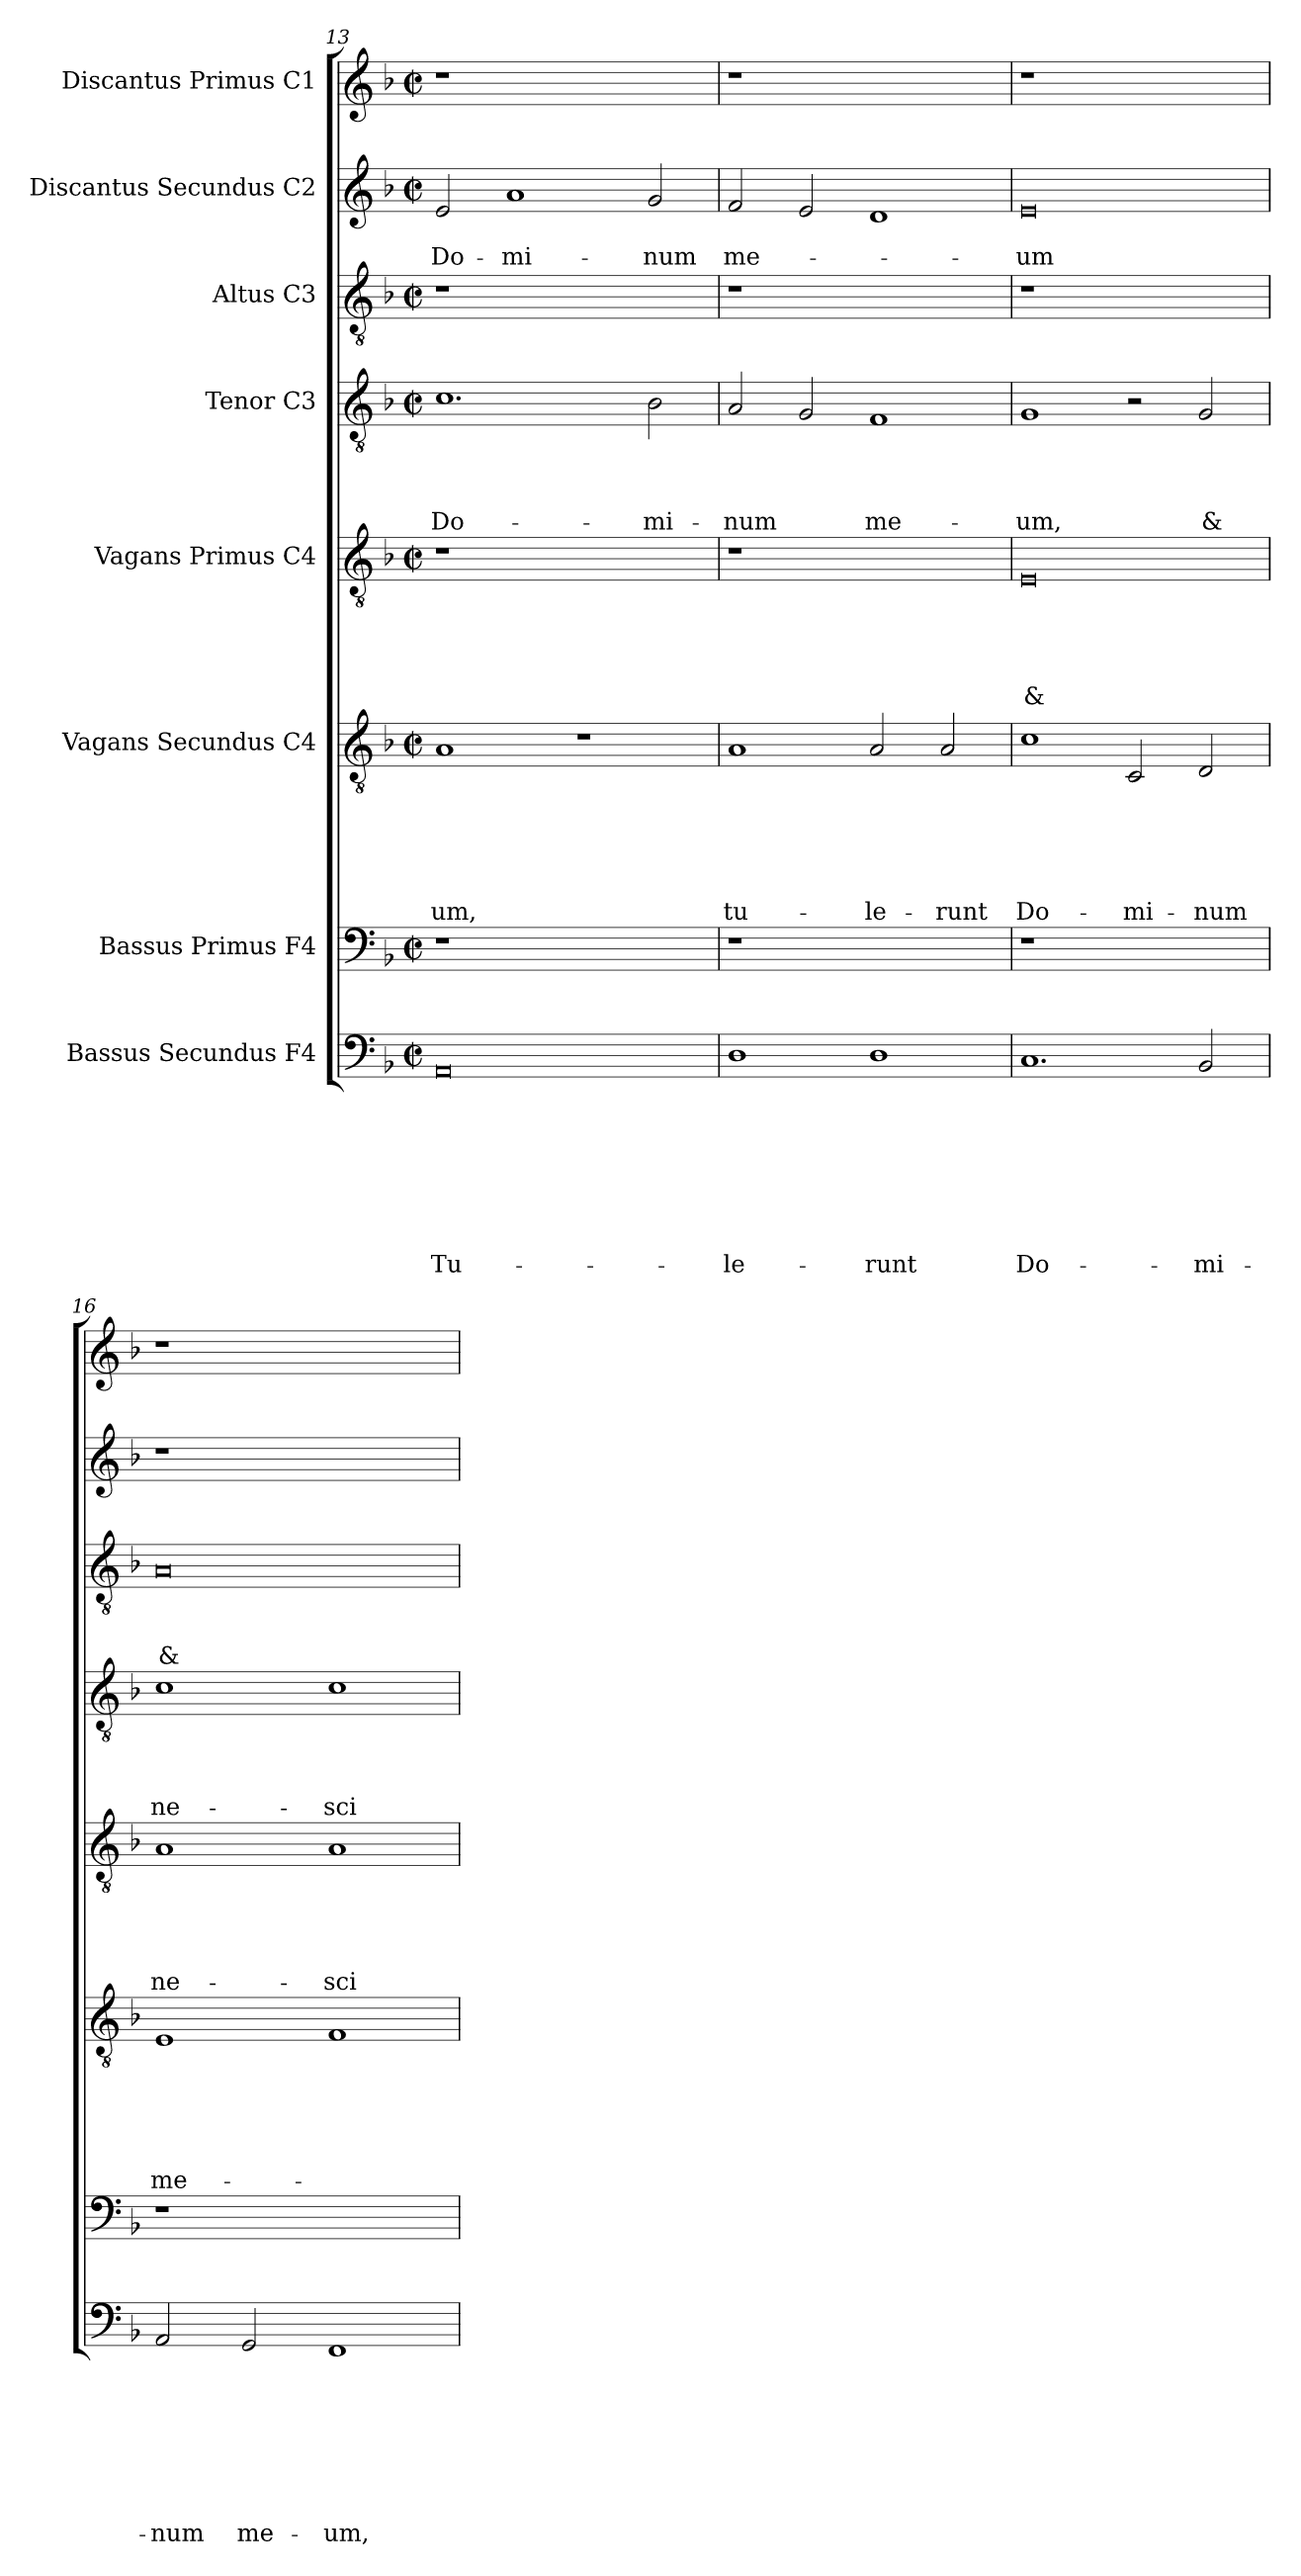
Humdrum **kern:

**kern	**text	**text	**text	**text	**text	**text	**text	**text	**kern	**kern	**text	**text	**text	**text	**text	**text	**kern	**text	**text	**text	**text	**text	**kern	**text	**text	**text	**text	**kern	**text	**text	**text	**kern	**text	**text	**kern
*part8	*part8	*part8	*part8	*part8	*part8	*part8	*part8	*part8	*part7	*part6	*part6	*part6	*part6	*part6	*part6	*part6	*part5	*part5	*part5	*part5	*part5	*part5	*part4	*part4	*part4	*part4	*part4	*part3	*part3	*part3	*part3	*part2	*part2	*part2	*part1
*staff8	*staff8	*staff8	*staff8	*staff8	*staff8	*staff8	*staff8	*staff8	*staff7	*staff6	*staff6	*staff6	*staff6	*staff6	*staff6	*staff6	*staff5	*staff5	*staff5	*staff5	*staff5	*staff5	*staff4	*staff4	*staff4	*staff4	*staff4	*staff3	*staff3	*staff3	*staff3	*staff2	*staff2	*staff2	*staff1
*I"Bassus  Secundus F4	*	*	*	*	*	*	*	*	*I"Bassus  Primus  F4	*I"Vagans  Secundus C4	*	*	*	*	*	*	*I"Vagans  Primus  C4	*	*	*	*	*	*I"Tenor C3	*	*	*	*	*I"Altus C3	*	*	*	*I"Discantus  Secundus C2	*	*	*I"Discantus  Primus C1
*clefF4	*	*	*	*	*	*	*	*	*clefF4	*clefGv2	*	*	*	*	*	*	*clefGv2	*	*	*	*	*	*clefGv2	*	*	*	*	*clefGv2	*	*	*	*clefG2	*	*	*clefG2
*k[b-]	*	*	*	*	*	*	*	*	*k[b-]	*k[b-]	*	*	*	*	*	*	*k[b-]	*	*	*	*	*	*k[b-]	*	*	*	*	*k[b-]	*	*	*	*k[b-]	*	*	*k[b-]
*F:	*	*	*	*	*	*	*	*	*F:	*F:	*	*	*	*	*	*	*F:	*	*	*	*	*	*F:	*	*	*	*	*F:	*	*	*	*F:	*	*	*F:
*M2/2	*	*	*	*	*	*	*	*	*M2/2	*M2/2	*	*	*	*	*	*	*M2/2	*	*	*	*	*	*M2/2	*	*	*	*	*M2/2	*	*	*	*M2/2	*	*	*M2/2
*met(c|)	*	*	*	*	*	*	*	*	*met(c|)	*met(c|)	*	*	*	*	*	*	*met(c|)	*	*	*	*	*	*met(c|)	*	*	*	*	*met(c|)	*	*	*	*met(c|)	*	*	*met(c|)
=13	=13	=13	=13	=13	=13	=13	=13	=13	=13	=13	=13	=13	=13	=13	=13	=13	=13	=13	=13	=13	=13	=13	=13	=13	=13	=13	=13	=13	=13	=13	=13	=13	=13	=13	=13
0AA	.	.	.	.	.	.	.	Tu-	1r	1A	.	.	.	.	.	-um,	1r	.	.	.	.	.	1.c	.	.	.	Do-	1r	.	.	.	2e/	.	Do-	1r
.	.	.	.	.	.	.	.	.	.	.	.	.	.	.	.	.	.	.	.	.	.	.	.	.	.	.	.	.	.	.	.	1a	.	-mi-	.
.	.	.	.	.	.	.	.	.	1ryy	1r	.	.	.	.	.	.	1ryy	.	.	.	.	.	.	.	.	.	.	1ryy	.	.	.	.	.	.	1ryy
.	.	.	.	.	.	.	.	.	.	.	.	.	.	.	.	.	.	.	.	.	.	.	2B-\	.	.	.	-mi-	.	.	.	.	2g/	.	-num	.
!!LO:PB:g=z
=14	=14	=14	=14	=14	=14	=14	=14	=14	=14	=14	=14	=14	=14	=14	=14	=14	=14	=14	=14	=14	=14	=14	=14	=14	=14	=14	=14	=14	=14	=14	=14	=14	=14	=14	=14
1D	.	.	.	.	.	.	.	-le-	1r	1A	.	.	.	.	.	tu-	1r	.	.	.	.	.	2A/	.	.	.	-num	1r	.	.	.	2f/	.	me-	1r
.	.	.	.	.	.	.	.	.	.	.	.	.	.	.	.	.	.	.	.	.	.	.	2G/	.	.	.	.	.	.	.	.	2e/	.	.	.
1D	.	.	.	.	.	.	.	-runt	1ryy	2A/	.	.	.	.	.	-le-	1ryy	.	.	.	.	.	1F	.	.	.	me-	1ryy	.	.	.	1d	.	.	1ryy
.	.	.	.	.	.	.	.	.	.	2A/	.	.	.	.	.	-runt	.	.	.	.	.	.	.	.	.	.	.	.	.	.	.	.	.	.	.
=15	=15	=15	=15	=15	=15	=15	=15	=15	=15	=15	=15	=15	=15	=15	=15	=15	=15	=15	=15	=15	=15	=15	=15	=15	=15	=15	=15	=15	=15	=15	=15	=15	=15	=15	=15
1.C	.	.	.	.	.	.	.	Do-	1r	1c	.	.	.	.	.	Do-	0E	.	.	.	.	&	1G	.	.	.	-um,	1r	.	.	.	0e	.	-um	1r
.	.	.	.	.	.	.	.	.	1ryy	2C/	.	.	.	.	.	-mi-	.	.	.	.	.	.	2r	.	.	.	.	1ryy	.	.	.	.	.	.	1ryy
2BB-/	.	.	.	.	.	.	.	-mi-	.	2D/	.	.	.	.	.	-num	.	.	.	.	.	.	2G/	.	.	.	&	.	.	.	.	.	.	.	.
=16	=16	=16	=16	=16	=16	=16	=16	=16	=16	=16	=16	=16	=16	=16	=16	=16	=16	=16	=16	=16	=16	=16	=16	=16	=16	=16	=16	=16	=16	=16	=16	=16	=16	=16	=16
2AA/	.	.	.	.	.	.	.	-num	1r	1E	.	.	.	.	.	me-	1A	.	.	.	.	ne-	1c	.	.	.	ne-	0A	.	.	&	1r	.	.	1r
2GG/	.	.	.	.	.	.	.	me-	.	.	.	.	.	.	.	.	.	.	.	.	.	.	.	.	.	.	.	.	.	.	.	.	.	.	.
1FF	.	.	.	.	.	.	.	-um,	1ryy	1F	.	.	.	.	.	.	1A	.	.	.	.	-sci-	1c	.	.	.	-sci-	.	.	.	.	1ryy	.	.	1ryy
=	=	=	=	=	=	=	=	=	=	=	=	=	=	=	=	=	=	=	=	=	=	=	=	=	=	=	=	=	=	=	=	=	=	=	=
*-	*-	*-	*-	*-	*-	*-	*-	*-	*-	*-	*-	*-	*-	*-	*-	*-	*-	*-	*-	*-	*-	*-	*-	*-	*-	*-	*-	*-	*-	*-	*-	*-	*-	*-	*-
